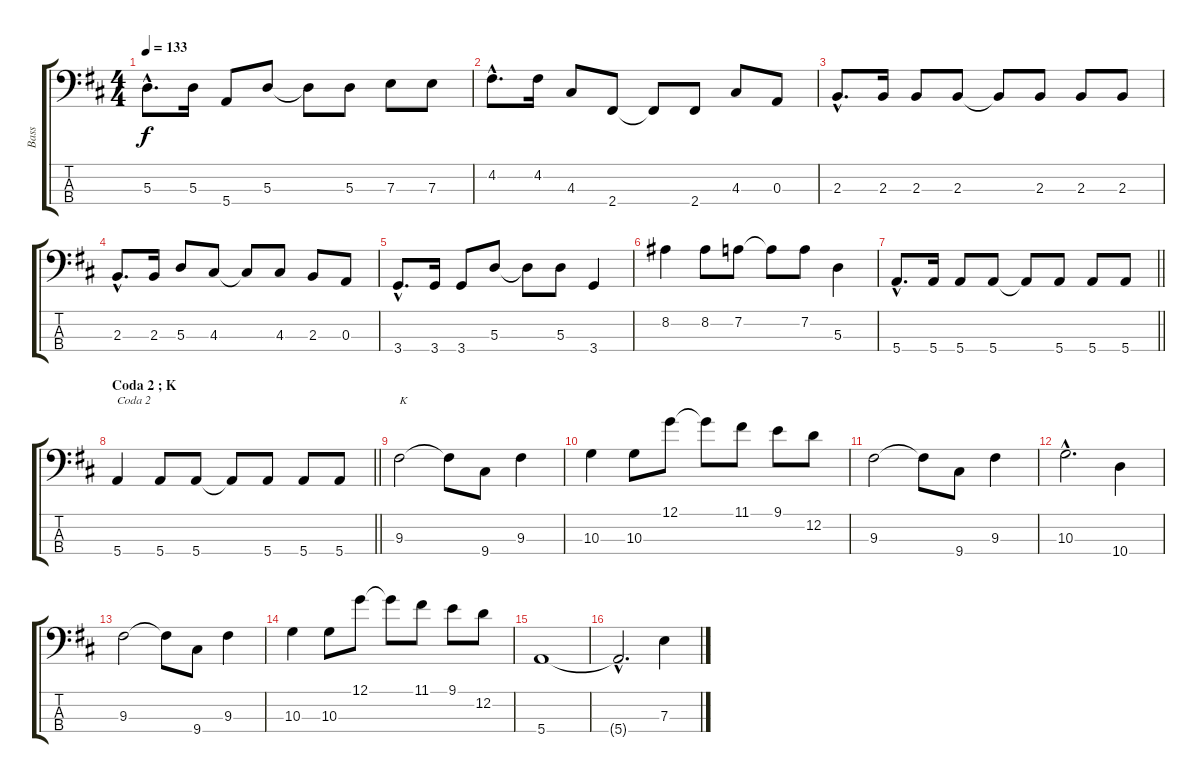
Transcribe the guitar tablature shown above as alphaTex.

\track ("Bass" "Bass") {instrument electricbasspick}
\staff {score tabs}
\tuning (G2 D2 A1 E1) {hide}
\ts (4 4)
\tempo 133
\clef f4
\ks d
5.3{hac}.8{d dy f} 5.3.16 5.4.8 5.3.8 5.3{t}.8 5.3.8 7.3.8 7.3.8 |
4.2{hac}.8{d} 4.2.16 4.3.8 2.4.8 2.4{t}.8 2.4.8 4.3.8 0.3.8 |
2.3{hac}.8{d} 2.3.16 2.3.8 2.3.8 2.3{t}.8 2.3.8 2.3.8 2.3.8 |
2.3{hac}.8{d} 2.3.16 5.3.8 4.3.8 4.3{t}.8 4.3.8 2.3.8 0.3.8 |
3.4{hac}.8{d} 3.4.16 3.4.8 5.3.8 5.3{t}.8 5.3.8 3.4.4 |
8.2.4 8.2.8 7.2.8 7.2{t}.8 7.2.8 5.3.4 |
\barLineRight lightlight
5.4{hac}.8{d} 5.4.16 5.4.8 5.4.8 5.4{t}.8 5.4.8 5.4.8 5.4.8 |
\section ("" "Coda 2 ; K")
\barLineRight lightlight
5.4.4{txt "Coda 2"} 5.4.8 5.4.8 5.4{t}.8 5.4.8 5.4.8 5.4.8 |
9.3.2{txt "K"} 9.3{t}.8 9.4.8 9.3.4 |
10.3.4 10.3.8 12.1.8 12.1{t}.8 11.1.8 9.1.8 12.2.8 |
9.3.2 9.3{t}.8 9.4.8 9.3.4 |
10.3{hac}.2{d} 10.4.4 |
9.3.2 9.3{t}.8 9.4.8 9.3.4 |
10.3.4 10.3.8 12.1.8 12.1{t}.8 11.1.8 9.1.8 12.2.8 |
5.4.1 |
5.4{hac t}.2{d} 7.3.4
